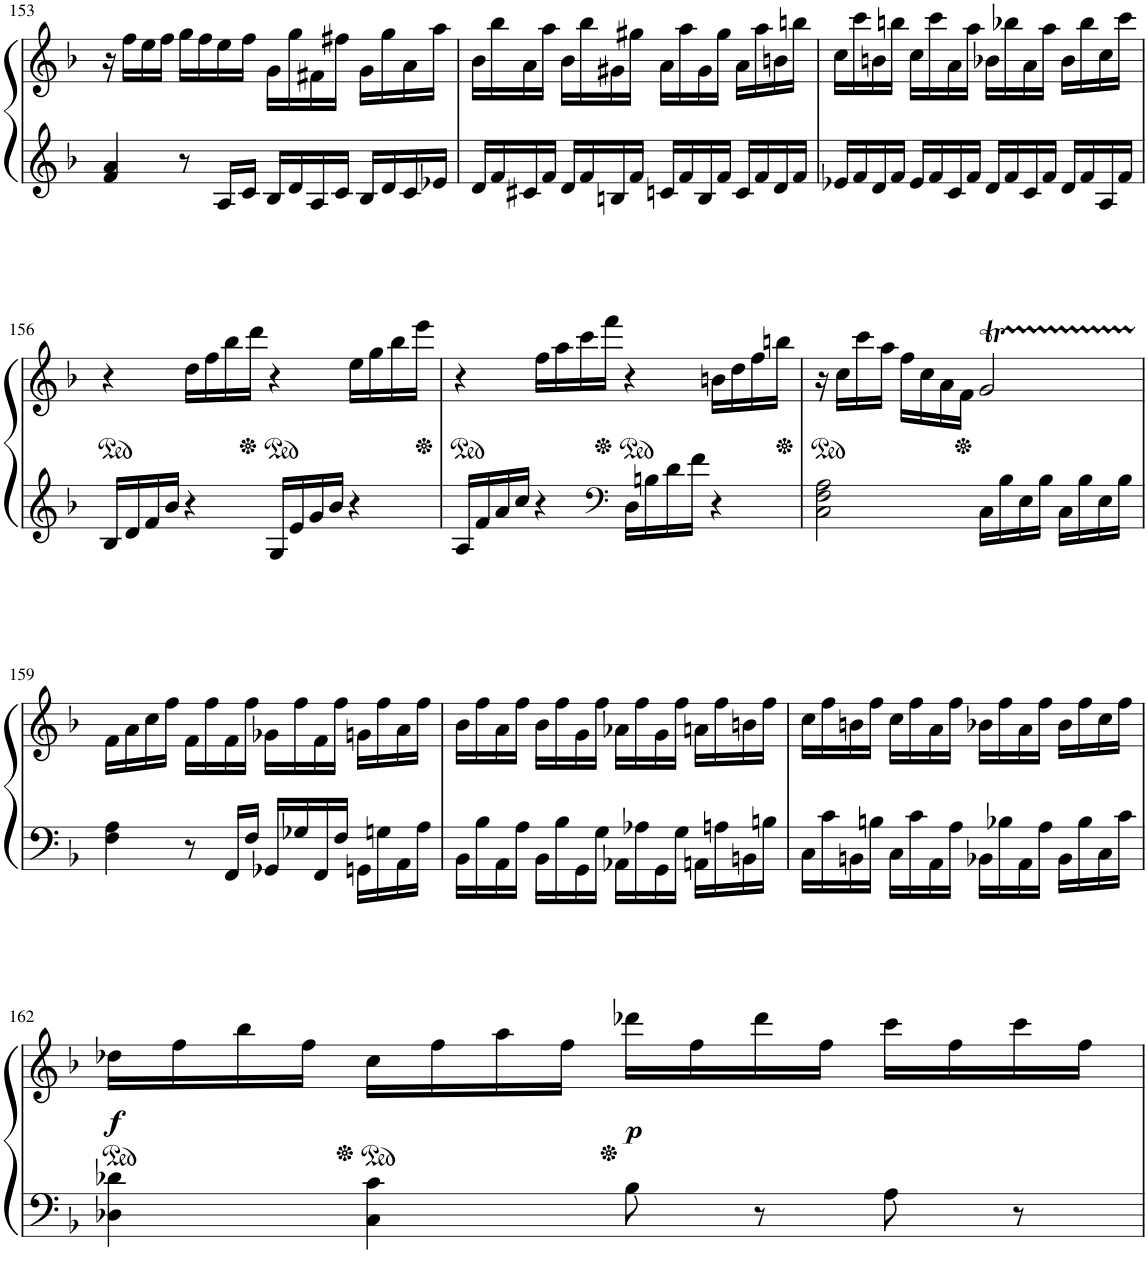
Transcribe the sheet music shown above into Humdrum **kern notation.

**kern	**kern	**dynam
*part1	*part1	*part1
*staff2	*staff1	*staff1/2
*I"ピアノ	*	*
!!LO:PB:g=z
*clefF4	*clefG2	*
*k[b-]	*k[b-]	*
*M4/4	*M4/4	*
*met(c)	*met(c)	*
=153	=153	=153
4f/ 4a/	16r	.
.	16ff\LL	.
.	16ee\	.
.	16ff\JJ	.
8r	16gg\LL	.
.	16ff\	.
16A/LL	16ee\	.
16c/JJ	16ff\JJ	.
16B-/LL	16g\LL	.
16d/	16gg\	.
16A/	16f#X\	.
16c/JJ	16ff#X\JJ	.
16B-/LL	16g\LL	.
16d/	16gg\	.
16c/	16a\	.
16e-X/JJ	16aa\JJ	.
=154	=154	=154
16d/LL	16b-\LL	.
16f/	16bb-\	.
16c#X/	16a\	.
16f/JJ	16aa\JJ	.
16d/LL	16b-\LL	.
16f/	16bb-\	.
16Bn/	16g#X\	.
16f/JJ	16gg#X\JJ	.
16cn/LL	16a\LL	.
16f/	16aa\	.
16B/	16g#\	.
16f/JJ	16gg#\JJ	.
16c/LL	16a\LL	.
16f/	16aa\	.
16d/	16bn\	.
16f/JJ	16bbn\JJ	.
=155	=155	=155
16e-X/LL	16cc\LL	.
16f/	16ccc\	.
16d/	16bn\	.
16f/JJ	16bbn\JJ	.
16e-/LL	16cc\LL	.
16f/	16ccc\	.
16c/	16a\	.
16f/JJ	16aa\JJ	.
16d/LL	16b-X\LL	.
16f/	16bb-X\	.
16c/	16a\	.
16f/JJ	16aa\JJ	.
16d/LL	16b-\LL	.
16f/	16bb-\	.
16A/	16cc\	.
16f/JJ	16ccc\JJ	.
!!LO:LB:g=z
=156	=156	=156
*	*ped	*
16B-/LL	4r	.
16d/	.	.
16f/	.	.
16b-/JJ	.	.
4r	16dd\LL	.
.	16ff\	.
.	16bb-\	.
.	16ddd\JJ	.
*	*ped	*
16G/LL	4r	.
16e/	.	.
16g/	.	.
16b-/JJ	.	.
4r	16ee\LL	.
.	16gg\	.
.	16bb-\	.
.	16eee\JJ	.
=157	=157	=157
*	*Xped	*
*	*ped	*
16A/LL	4r	.
16f/	.	.
16a/	.	.
16cc/JJ	.	.
4r	16ff\LL	.
.	16aa\	.
.	16ccc\	.
.	16fff\JJ	.
*clefF4	*	*
*	*Xped	*
*	*ped	*
16D\LL	4r	.
16Bn\	.	.
16d\	.	.
16f\JJ	.	.
4r	16bn\LL	.
.	16dd\	.
.	16ff\	.
.	16bbn\JJ	.
=158	=158	=158
*	*Xped	*
*	*ped	*
2C\ 2F\ 2A\	16r	.
.	16cc\LL	.
.	16ccc\	.
.	16aa\JJ	.
.	16ff\LL	.
.	16cc\	.
.	16a\	.
.	16f\JJ	.
*	*Xped	*
16C\LL	2gT/	.
16B-\	.	.
16E\	.	.
16B-\JJ	.	.
16C\LL	.	.
16B-\	.	.
16E\	.	.
16B-\JJ	.	.
!!LO:LB:g=z
=159	=159	=159
4F\ 4A\	16f\LL	.
.	16a\	.
.	16cc\	.
.	16ff\JJ	.
8r	16f\LL	.
.	16ff\	.
16FF/LL	16f\	.
16F/JJ	16ff\JJ	.
16GG-X/LL	16g-X\LL	.
16G-X/	16ff\	.
16FF/	16f\	.
16F/JJ	16ff\JJ	.
16GGn\LL	16gn\LL	.
16Gn\	16ff\	.
16AA\	16a\	.
16A\JJ	16ff\JJ	.
=160	=160	=160
16BB-\LL	16b-\LL	.
16B-\	16ff\	.
16AA\	16a\	.
16A\JJ	16ff\JJ	.
16BB-\LL	16b-\LL	.
16B-\	16ff\	.
16GG\	16g\	.
16G\JJ	16ff\JJ	.
16AA-X\LL	16a-X\LL	.
16A-X\	16ff\	.
16GG\	16g\	.
16G\JJ	16ff\JJ	.
16AAn\LL	16an\LL	.
16An\	16ff\	.
16BBn\	16bn\	.
16Bn\JJ	16ff\JJ	.
=161	=161	=161
16C\LL	16cc\LL	.
16c\	16ff\	.
16BBn\	16bn\	.
16Bn\JJ	16ff\JJ	.
16C\LL	16cc\LL	.
16c\	16ff\	.
16AA\	16a\	.
16A\JJ	16ff\JJ	.
16BB-X\LL	16b-X\LL	.
16B-X\	16ff\	.
16AA\	16a\	.
16A\JJ	16ff\JJ	.
16BB-\LL	16b-\LL	.
16B-\	16ff\	.
16C\	16cc\	.
16c\JJ	16ff\JJ	.
!!LO:LB:g=z
=162	=162	=162
*	*ped	*
!	!	!LO:DY:b
4D-X\ 4d-X\	16dd-X\LL	f
.	16ff\	.
.	16bb-\	.
.	16ff\JJ	.
*	*Xped	*
4C\ 4c\	16cc\LL	.
.	16ff\	.
.	16aa\	.
.	16ff\JJ	.
*	*Xped	*
!	!	!LO:DY:b
8B-\	16ddd-X\LL	p
.	16ff\	.
8r	16ddd-\	.
.	16ff\JJ	.
8A\	16ccc\LL	.
.	16ff\	.
8r	16ccc\	.
.	16ff\JJ	.
=	=	=
*-	*-	*-
